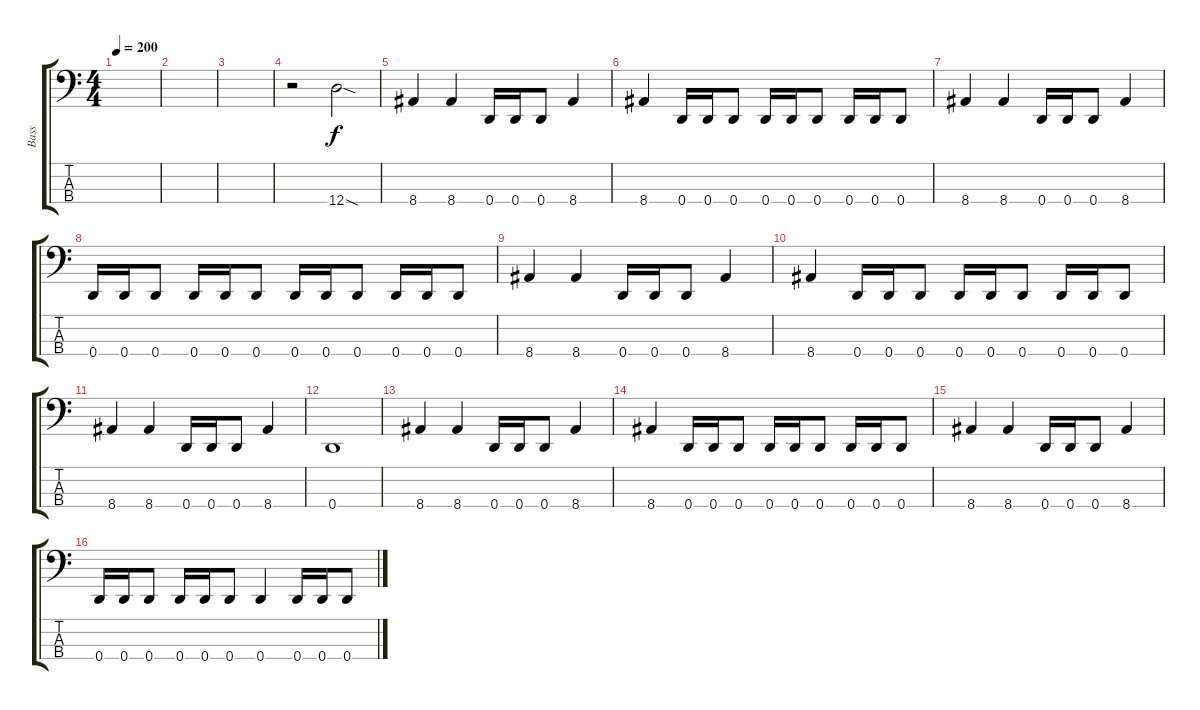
\track ("Bass" "Bass") {instrument electricbasspick}
\staff {score tabs}
\tuning (G2 D2 A1 D1) {hide}
\ts (4 4)
\tempo 200
\clef f4
\ks c
|
|
|
r.2 12.4{sod}.2 |
8.4.4 8.4.4 0.4.16 0.4.16 0.4.8 8.4.4 |
8.4.4 0.4.16 0.4.16 0.4.8 0.4.16 0.4.16 0.4.8 0.4.16 0.4.16 0.4.8 |
8.4.4 8.4.4 0.4.16 0.4.16 0.4.8 8.4.4 |
0.4.16 0.4.16 0.4.8 0.4.16 0.4.16 0.4.8 0.4.16 0.4.16 0.4.8 0.4.16 0.4.16 0.4.8 |
8.4.4 8.4.4 0.4.16 0.4.16 0.4.8 8.4.4 |
8.4.4 0.4.16 0.4.16 0.4.8 0.4.16 0.4.16 0.4.8 0.4.16 0.4.16 0.4.8 |
8.4.4 8.4.4 0.4.16 0.4.16 0.4.8 8.4.4 |
0.4.1 |
8.4.4 8.4.4 0.4.16 0.4.16 0.4.8 8.4.4 |
8.4.4 0.4.16 0.4.16 0.4.8 0.4.16 0.4.16 0.4.8 0.4.16 0.4.16 0.4.8 |
8.4.4 8.4.4 0.4.16 0.4.16 0.4.8 8.4.4 |
0.4.16 0.4.16 0.4.8 0.4.16 0.4.16 0.4.8 0.4.4 0.4.16 0.4.16 0.4.8
